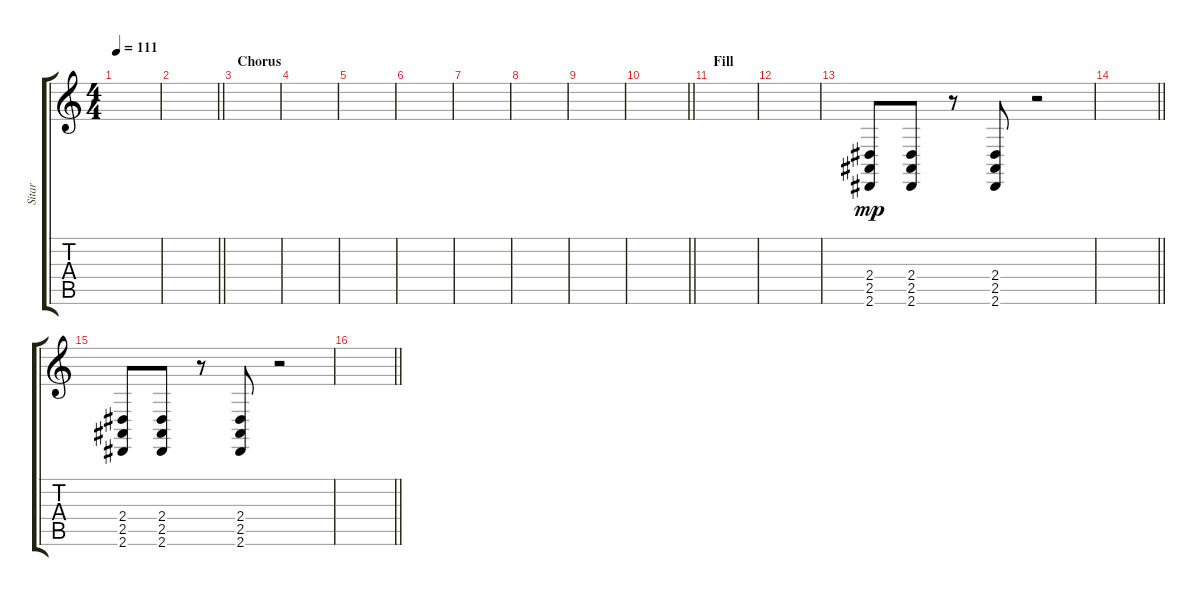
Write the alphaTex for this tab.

\track ("Sitar" "Sitar") {instrument sitar}
\staff {score tabs}
\tuning (Eb4 Bb3 Gb3 Db3 Ab2 Db2) {hide}
\ts (4 4)
\tempo 111
\clef g2
\ks c
|
\barLineRight lightlight
|
\section ("" "Chorus")
|
|
|
|
|
|
|
\barLineRight lightlight
|
\section ("" "Fill")
|
|
(2.4 2.5 2.6).8{dy mp volume 12 instrument distortionguitar} (2.4 2.5 2.6).8 r.8 (2.4 2.5 2.6).8 r.2 |
\barLineRight lightlight
|
(2.4 2.5 2.6).8{volume 12 instrument distortionguitar} (2.4 2.5 2.6).8 r.8 (2.4 2.5 2.6).8 r.2 |
\barLineRight lightlight
